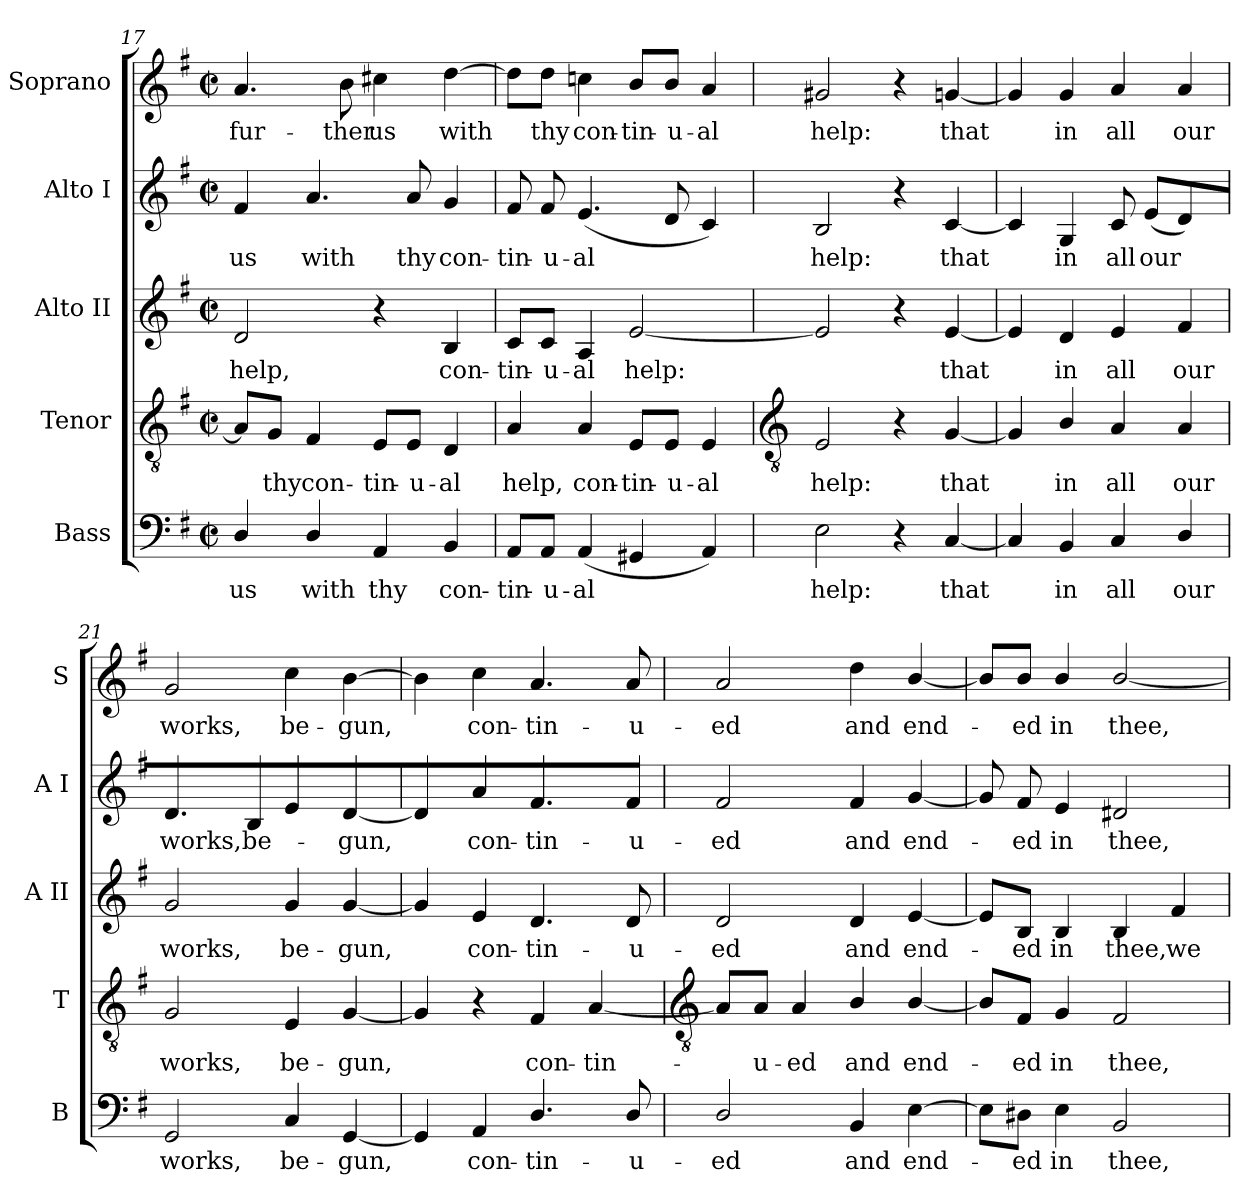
**kern	**text	**kern	**text	**kern	**text	**kern	**text	**kern	**text
*part5	*part5	*part4	*part4	*part3	*part3	*part2	*part2	*part1	*part1
*staff5	*staff5	*staff4	*staff4	*staff3	*staff3	*staff2	*staff2	*staff1	*staff1
*I"Bass	*	*I"Tenor	*	*I"Alto II	*	*I"Alto I	*	*I"Soprano	*
*I'B	*	*I'T	*	*I'A II	*	*I'A I	*	*I'S	*
*clefF4	*	*clefGv2	*	*clefG2	*	*clefG2	*	*clefG2	*
*k[f#]	*	*k[f#]	*	*k[f#]	*	*k[f#]	*	*k[f#]	*
*G:	*	*G:	*	*G:	*	*G:	*	*G:	*
*M2/2	*	*M2/2	*	*M2/2	*	*M2/2	*	*M2/2	*
*met(c|)	*	*met(c|)	*	*met(c|)	*	*met(c|)	*	*met(c|)	*
=17	=17	=17	=17	=17	=17	=17	=17	=17	=17
!	!LO:LY:b	!	!	!	!LO:LY:b	!	!LO:LY:b	!	!LO:LY:b
4D/	us	8A/L]	.	2d	help,	4f#	us	4.a	fur-
!	!	!	!LO:LY:b	!	!	!	!	!	!
.	.	8G/J	thy	.	.	.	.	.	.
!	!LO:LY:b	!	!LO:LY:b	!	!	!	!LO:LY:b	!	!
4D/	with	4F#	con-	.	.	4.a	with	.	.
!	!	!	!	!	!	!	!	!	!LO:LY:b
.	.	.	.	.	.	.	.	8b	-ther
!	!LO:LY:b	!	!LO:LY:b	!	!	!	!	!	!LO:LY:b
4AA	thy	8E/L	-tin-	4r	.	.	.	4cc#X	us
!	!	!	!LO:LY:b	!	!	!	!LO:LY:b	!	!
.	.	8E/J	-u-	.	.	8a	thy	.	.
!	!LO:LY:b	!	!LO:LY:b	!	!LO:LY:b	!	!LO:LY:b	!	!LO:LY:b
4BB	con-	4D	-al	4B	con-	4g	con-	[4dd	with
=18	=18	=18	=18	=18	=18	=18	=18	=18	=18
!	!LO:LY:b	!	!LO:LY:b	!	!LO:LY:b	!	!LO:LY:b	!	!
8AA/L	-tin-	4A	help,	8c/L	-tin-	8f#	-tin-	8dd\L]	.
!	!LO:LY:b	!	!	!	!LO:LY:b	!	!LO:LY:b	!	!LO:LY:b
8AA/J	-u-	.	.	8c/J	-u-	8f#	-u-	8dd\J	thy
!	!LO:LY:b	!	!LO:LY:b	!	!LO:LY:b	!	!LO:LY:b	!	!LO:LY:b
(<4AA	-al	4A	con-	4A	-al	(<4.e	-al	4ccn	con-
!	!	!	!LO:LY:b	!	!LO:LY:b	!	!	!	!LO:LY:b
4GG#X	.	8E/L	-tin-	[2e	help:	.	.	8b/L	-tin-
!	!	!	!LO:LY:b	!	!	!	!	!	!LO:LY:b
.	.	8E/J	-u-	.	.	8dL	.	8b/J	-u-
!	!	!	!LO:LY:b	!	!	!	!	!	!LO:LY:b
4AA)	.	4E	-al	.	.	4c)	.	4a	-al
!!LO:LB:g=z
=19	=19	=19	=19	=19	=19	=19	=19	=19	=19
*	*	*clefGv2	*	*	*	*	*	*	*
!	!LO:LY:b	!	!LO:LY:b	!	!	!	!LO:LY:b	!	!LO:LY:b
2E	help:	2E	help:	2e]	.	2B	help:	2g#X	help:
4r	.	4r	.	4r	.	4r	.	4r	.
!	!LO:LY:b	!	!LO:LY:b	!	!LO:LY:b	!	!LO:LY:b	!	!LO:LY:b
[4C	that	[4G	that	[4e	that	[4c	that	[4gn	that
=20	=20	=20	=20	=20	=20	=20	=20	=20	=20
4C]	.	4G]	.	4e]	.	4c]	.	4g]	.
!	!LO:LY:b	!	!LO:LY:b	!	!LO:LY:b	!	!LO:LY:b	!	!LO:LY:b
4BB	in	4B/	in	4d	in	4G	in	4g	in
!	!LO:LY:b	!	!LO:LY:b	!	!LO:LY:b	!	!LO:LY:b	!	!LO:LY:b
4C	all	4A	all	4e	all	8c	all	4a	all
!	!	!	!	!	!	!	!LO:LY:b	!	!
.	.	.	.	.	.	(<8eL	our	.	.
!	!LO:LY:b	!	!LO:LY:b	!	!LO:LY:b	!	!	!	!LO:LY:b
4D/	our	4A	our	4f#	our	4d)	.	4a	our
=21	=21	=21	=21	=21	=21	=21	=21	=21	=21
!	!LO:LY:b	!	!LO:LY:b	!	!LO:LY:b	!	!LO:LY:b	!	!LO:LY:b
2GG	works,	2G	works,	2g	works,	4.d	works,	2g	works,
!	!	!	!	!	!	!	!LO:LY:b	!	!
.	.	.	.	.	.	8B	be-	.	.
!	!LO:LY:b	!	!LO:LY:b	!	!LO:LY:b	!	!	!	!LO:LY:b
4C	be-	4E	be-	4g	be-	4e	.	4cc	be-
!	!LO:LY:b	!	!LO:LY:b	!	!LO:LY:b	!	!LO:LY:b	!	!LO:LY:b
[4GG	-gun,	[4G	-gun,	[4g	-gun,	[4d	gun,	[4b	-gun,
=22	=22	=22	=22	=22	=22	=22	=22	=22	=22
4GG]	.	4G]	.	4g]	.	4d]	.	4b]	.
!	!LO:LY:b	!	!	!	!LO:LY:b	!	!LO:LY:b	!	!LO:LY:b
4AA	con-	4r	.	4e	con-	4a	con-	4cc	con-
!	!LO:LY:b	!	!LO:LY:b	!	!LO:LY:b	!	!LO:LY:b	!	!LO:LY:b
4.D/	-tin-	4F#	con-	4.d	-tin-	4.f#	-tin-	4.a	-tin-
!	!	!	!LO:LY:b	!	!	!	!	!	!
.	.	[4A	-tin-	.	.	.	.	.	.
!	!LO:LY:b	!	!	!	!LO:LY:b	!	!LO:LY:b	!	!LO:LY:b
8D/	-u-	.	.	8d	-u-	8f#J	-u-	8a	-u-
!!LO:LB:g=z
=23	=23	=23	=23	=23	=23	=23	=23	=23	=23
*	*	*clefGv2	*	*	*	*	*	*	*
!	!LO:LY:b	!	!	!	!LO:LY:b	!	!LO:LY:b	!	!LO:LY:b
2D/	-ed	8A/L]	.	2d	-ed	2f#	-ed	2a	-ed
!	!	!	!LO:LY:b	!	!	!	!	!	!
.	.	8A/J	u-	.	.	.	.	.	.
!	!	!	!LO:LY:b	!	!	!	!	!	!
.	.	4A	-ed	.	.	.	.	.	.
!	!LO:LY:b	!	!LO:LY:b	!	!LO:LY:b	!	!LO:LY:b	!	!LO:LY:b
4BB	and	4B/	and	4d	and	4f#	and	4dd	and
!	!LO:LY:b	!	!LO:LY:b	!	!LO:LY:b	!	!LO:LY:b	!	!LO:LY:b
[4E	end-	[4B/	end-	[4e	end-	[4g	end-	[4b/	end-
=24	=24	=24	=24	=24	=24	=24	=24	=24	=24
8E\L]	.	8B/L]	.	8e/L]	.	8g]	.	8b/L]	.
!	!LO:LY:b	!	!LO:LY:b	!	!LO:LY:b	!	!LO:LY:b	!	!LO:LY:b
8D#X\J	ed	8F#/J	ed	8B/J	ed	8f#	ed	8b/J	ed
!	!LO:LY:b	!	!LO:LY:b	!	!LO:LY:b	!	!LO:LY:b	!	!LO:LY:b
4E	in	4G	in	4B	in	4e	in	4b/	in
!	!LO:LY:b	!	!LO:LY:b	!	!LO:LY:b	!	!LO:LY:b	!	!LO:LY:b
2BB	thee,	2F#	thee,	4B	thee,	2d#X	thee,	[2b/	thee,
!	!	!	!	!	!LO:LY:b	!	!	!	!
.	.	.	.	4f#	we	.	.	.	.
=	=	=	=	=	=	=	=	=	=
*-	*-	*-	*-	*-	*-	*-	*-	*-	*-
